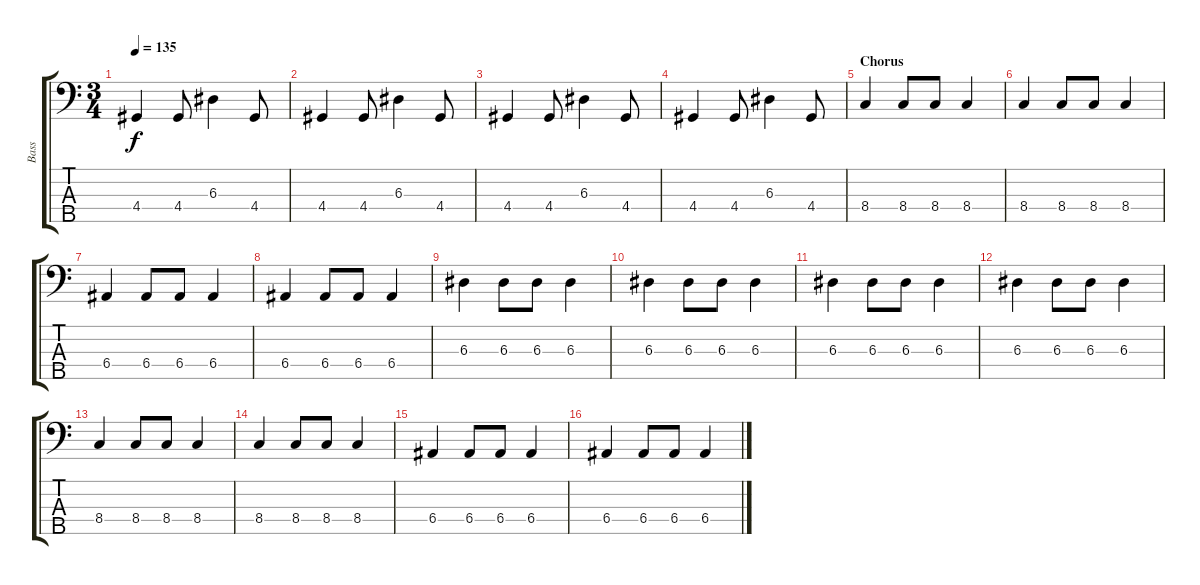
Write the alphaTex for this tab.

\track ("Bass" "Bass") {instrument electricbassfinger}
\staff {score tabs}
\tuning (G2 D2 A1 E1 B0) {hide}
\ts (3 4)
\tempo 135
\clef f4
\ks c
4.4.4{dy f} 4.4.8 6.3.4 4.4.8 |
4.4.4 4.4.8 6.3.4 4.4.8 |
4.4.4 4.4.8 6.3.4 4.4.8 |
4.4.4 4.4.8 6.3.4 4.4.8 |
\section ("" "Chorus")
8.4.4 8.4.8 8.4.8 8.4.4 |
8.4.4 8.4.8 8.4.8 8.4.4 |
6.4.4 6.4.8 6.4.8 6.4.4 |
6.4.4 6.4.8 6.4.8 6.4.4 |
6.3.4 6.3.8 6.3.8 6.3.4 |
6.3.4 6.3.8 6.3.8 6.3.4 |
6.3.4 6.3.8 6.3.8 6.3.4 |
6.3.4 6.3.8 6.3.8 6.3.4 |
8.4.4 8.4.8 8.4.8 8.4.4 |
8.4.4 8.4.8 8.4.8 8.4.4 |
6.4.4 6.4.8 6.4.8 6.4.4 |
6.4.4 6.4.8 6.4.8 6.4.4
